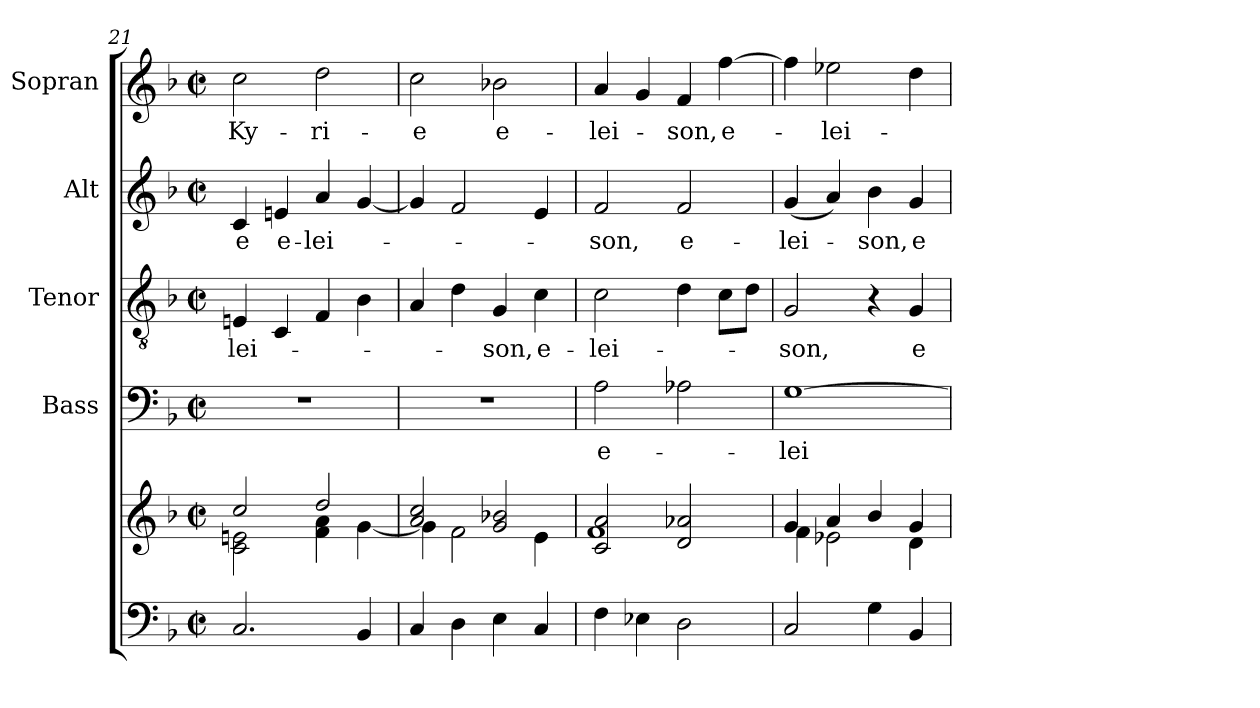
**kern	**kern	**kern	**text	**kern	**text	**kern	**text	**kern	**text
*part5	*part5	*part4	*part4	*part3	*part3	*part2	*part2	*part1	*part1
*staff6	*staff5	*staff4	*staff4	*staff3	*staff3	*staff2	*staff2	*staff1	*staff1
*	*	*I"Bass	*	*I"Tenor	*	*I"Alt	*	*I"Sopran	*
*	*	*I'B.	*	*I'T.	*	*I'A.	*	*I'S.	*
*clefF4	*clefG2	*clefF4	*	*clefGv2	*	*clefG2	*	*clefG2	*
*k[b-]	*k[b-]	*k[b-]	*	*k[b-]	*	*k[b-]	*	*k[b-]	*
*F:	*F:	*F:	*	*F:	*	*F:	*	*F:	*
*M2/2	*M2/2	*M2/2	*	*M2/2	*	*M2/2	*	*M2/2	*
*met(c|)	*met(c|)	*met(c|)	*	*met(c|)	*	*met(c|)	*	*met(c|)	*
=21	=21	=21	=21	=21	=21	=21	=21	=21	=21
*	*^	*	*	*	*	*	*	*	*
!	!	!	!	!	!	!LO:LY:b	!	!LO:LY:b	!	!LO:LY:b
2.C/	2cc/	2c\ 2en\	1r	.	4En/	-lei-	4c/	-e	2cc\	Ky-
!	!	!	!	!	!	!	!	!LO:LY:b	!	!
.	.	.	.	.	4C/	.	4en/	e-	.	.
!	!	!	!	!	!	!	!	!LO:LY:b	!	!LO:LY:b
.	2dd/	4f\ 4a\	.	.	4F/	.	4a/	-lei-	2dd\	-ri-
4BB-/	.	[<4g\	.	.	4B-\	.	[4g/	.	.	.
=22	=22	=22	=22	=22	=22	=22	=22	=22	=22	=22
!	!	!	!	!	!	!	!	!	!	!LO:LY:b
4C/	2a/ 2cc/	4g\]	1r	.	4A/	.	4g/]	.	2cc\	-e
4D\	.	2f\	.	.	4d\	.	2f/	.	.	.
!	!	!	!	!	!	!LO:LY:b	!	!	!	!LO:LY:b
4E\	2g/ 2b-X/	.	.	.	4G/	-son,	.	.	2b-X\	e-
!	!	!	!	!	!	!LO:LY:b	!	!	!	!
4C/	.	4e\	.	.	4c\	e-	4e/	.	.	.
=23	=23	=23	=23	=23	=23	=23	=23	=23	=23	=23
!	!	!	!	!LO:LY:b	!	!LO:LY:b	!	!LO:LY:b	!	!LO:LY:b
4F\	2c/ 2a/	1f	2A\	e-	2c\	-lei-	2f/	-son,	4a/	-lei-
4E-X\	.	.	.	.	.	.	.	.	4g/	.
!	!	!	!	!	!	!	!	!LO:LY:b	!	!LO:LY:b
2D\	2d/ 2a-X/	.	2A-X\	.	4d\	.	2f/	e-	4f/	-son,
!	!	!	!	!	!	!	!	!	!	!LO:LY:b
.	.	.	.	.	8c\L	.	.	.	[4ff\	e-
.	.	.	.	.	8d\J	.	.	.	.	.
!!LO:PB:g=z
=24	=24	=24	=24	=24	=24	=24	=24	=24	=24	=24
!	!	!	!	!LO:LY:b	!	!LO:LY:b	!	!LO:LY:b	!	!
2C/	4g/	4f\	[1G	-lei-	2G/	-son,	(<4g/	-lei-	4ff\]	.
!	!	!	!	!	!	!	!	!	!	!LO:LY:b
.	4a/	2e-X\	.	.	.	.	4a/)	.	2ee-X\	-lei-
!	!	!	!	!	!	!	!	!LO:LY:b	!	!
4G\	4b-/	.	.	.	4r	.	4b-\	-son,	.	.
!	!	!	!	!	!	!LO:LY:b	!	!LO:LY:b	!	!
4BB-/	4g/	4d\	.	.	4G/	e-	4g/	e-	4dd\	.
*	*v	*v	*	*	*	*	*	*	*	*
=	=	=	=	=	=	=	=	=	=
*-	*-	*-	*-	*-	*-	*-	*-	*-	*-
